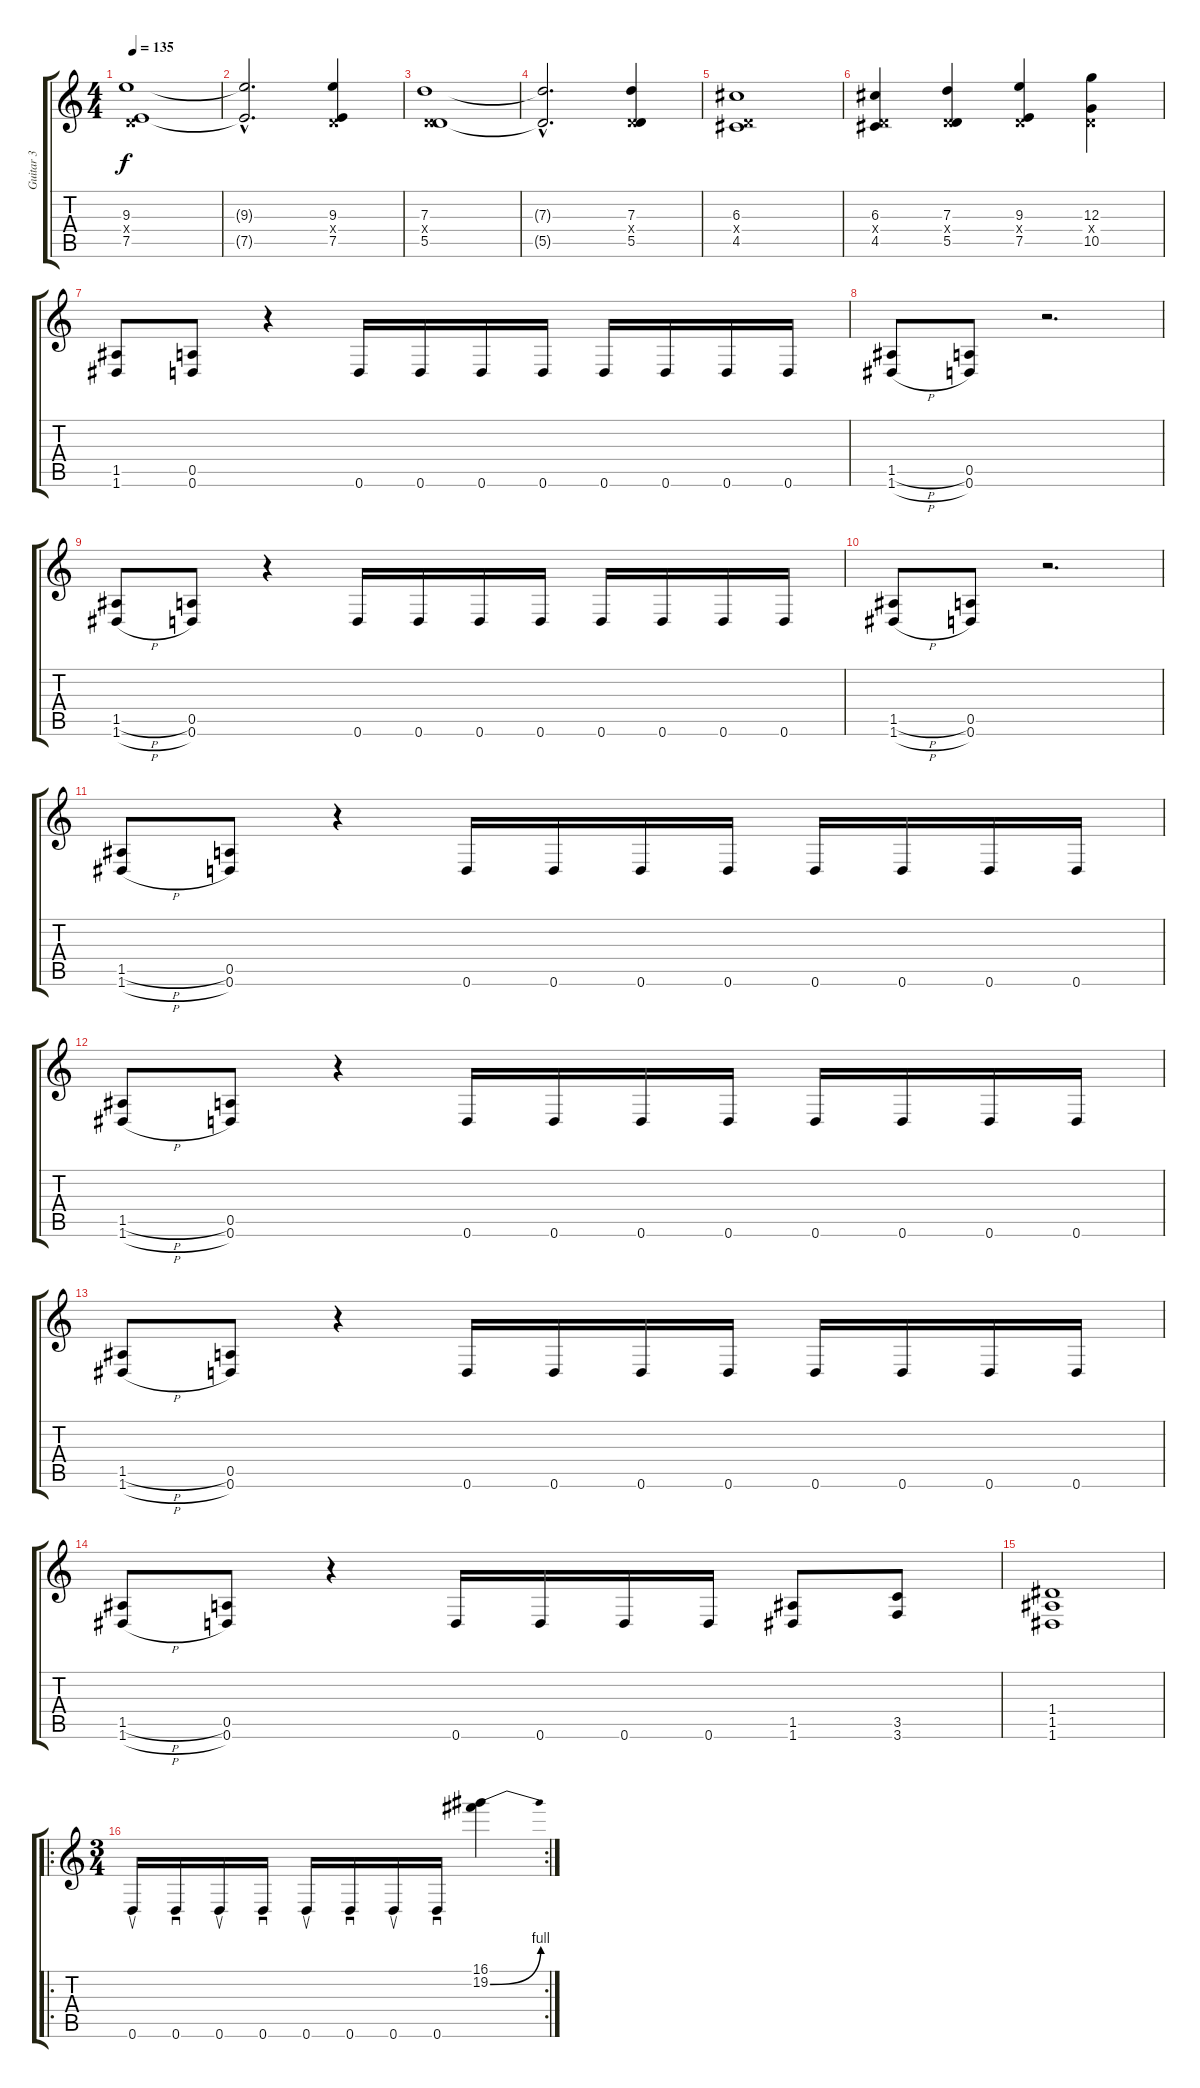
\track ("Guitar 3" "Guitar 3") {instrument distortionguitar}
\staff {score tabs}
\tuning (E4 B3 G3 D3 A2 D2) {hide}
\ts (4 4)
\tempo 135
\clef g2
\ks c
(9.3 0.4{x} 7.5).1{dy f} |
(9.3{hac t} 7.5{hac t}).2{d} (9.3 0.4{x} 7.5).4 |
(7.3 0.4{x} 5.5).1 |
(7.3{hac t} 5.5{hac t}).2{d} (7.3 0.4{x} 5.5).4 |
(6.3 0.4{x} 4.5).1 |
(6.3 0.4{x} 4.5).4 (7.3 0.4{x} 5.5).4 (9.3 0.4{x} 7.5).4 (12.3 0.4{x} 10.5).4 |
(1.5 1.6).8 (0.5 0.6).8 r.4 0.6.16 0.6.16 0.6.16 0.6.16 0.6.16 0.6.16 0.6.16 0.6.16 |
(1.5{h} 1.6{h}).8 (0.5 0.6).8 r.2{d} |
(1.5{h} 1.6{h}).8 (0.5 0.6).8 r.4 0.6.16 0.6.16 0.6.16 0.6.16 0.6.16 0.6.16 0.6.16 0.6.16 |
(1.5{h} 1.6{h}).8 (0.5 0.6).8 r.2{d} |
(1.5{h} 1.6{h}).8 (0.5 0.6).8 r.4 0.6.16 0.6.16 0.6.16 0.6.16 0.6.16 0.6.16 0.6.16 0.6.16 |
(1.5{h} 1.6{h}).8 (0.5 0.6).8 r.4 0.6.16 0.6.16 0.6.16 0.6.16 0.6.16 0.6.16 0.6.16 0.6.16 |
(1.5{h} 1.6{h}).8 (0.5 0.6).8 r.4 0.6.16 0.6.16 0.6.16 0.6.16 0.6.16 0.6.16 0.6.16 0.6.16 |
(1.5{h} 1.6{h}).8 (0.5 0.6).8 r.4 0.6.16 0.6.16 0.6.16 0.6.16 (1.5 1.6).8 (3.5 3.6).8 |
(1.4 1.5 1.6).1 |
\ro
\rc 2
\ts (3 4)
0.6.16{su} 0.6.16{sd} 0.6.16{su} 0.6.16{sd} 0.6.16{su} 0.6.16{sd} 0.6.16{su} 0.6.16{sd} (16.1 19.2{be (bend 0 0 60 4)}).4
